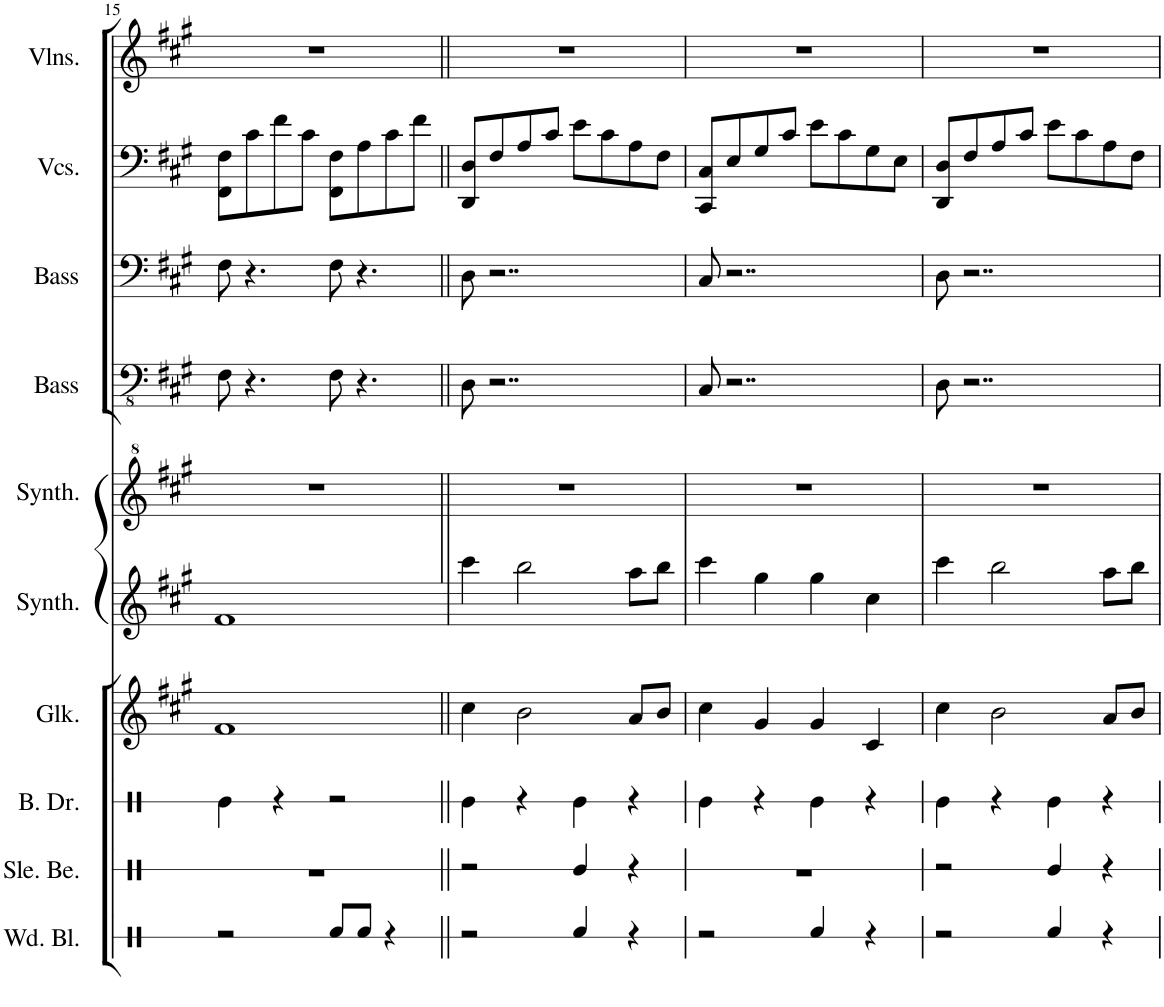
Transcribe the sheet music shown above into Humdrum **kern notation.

**kern	**kern	**kern	**kern	**kern	**kern	**kern	**kern	**kern	**kern
*part10	*part9	*part8	*part7	*part6	*part5	*part4	*part3	*part2	*part1
*staff10	*staff9	*staff8	*staff7	*staff6	*staff5	*staff4	*staff3	*staff2	*staff1
*I"Wood Blocks	*I"Sleigh Bells	*I"Bass Drum	*I"Glockenspiel	*I"Choir Synthesizer	*I"Crystal Synthesizer	*I"Acoustic Bass	*I"Acoustic Bass	*I"Violoncellos	*I"Violins
*I'Wd. Bl.	*I'Sle. Be.	*I'B. Dr.	*I'Glk.	*I'Synth.	*I'Synth.	*I'Bass	*I'Bass	*I'Vcs.	*I'Vlns.
!!LO:PB:g=z
*clefX	*clefX	*clefX	*clefG2	*clefG2	*clefG^2	*clefFv4	*clefF4	*clefF4	*clefG2
*	*	*	*Trd-14c-24	*	*	*	*	*	*
*k[]	*k[]	*k[]	*k[f#c#g#]	*k[f#c#g#]	*k[f#c#g#]	*k[f#c#g#]	*k[f#c#g#]	*k[f#c#g#]	*k[f#c#g#]
*M4/4	*M4/4	*M4/4	*M4/4	*M4/4	*M4/4	*M4/4	*M4/4	*M4/4	*M4/4
*met(c)	*met(c)	*met(c)	*met(c)	*met(c)	*met(c)	*met(c)	*met(c)	*met(c)	*met(c)
=15	=15	=15	=15	=15	=15	=15	=15	=15	=15
2r	1r	4Re\	1f#	1f#	1r	8FF#\	8F#\	8FF#\ 8F#\L	1r
.	.	.	.	.	.	4.r	4.r	8c#\	.
.	.	4r	.	.	.	.	.	8f#\	.
.	.	.	.	.	.	.	.	8c#\J	.
8Rf/L	.	2r	.	.	.	8FF#\	8F#\	8FF#\ 8F#\L	.
8Rf/J	.	.	.	.	.	4.r	4.r	8A\	.
4r	.	.	.	.	.	.	.	8c#\	.
.	.	.	.	.	.	.	.	8f#\J	.
=16||	=16||	=16||	=16||	=16||	=16||	=16||	=16||	=16||	=16||
2r	2r	4Re\	4cc#\	4ccc#\	1r	8DD\	8D\	8DD/ 8D/L	1r
.	.	.	.	.	.	2..r	2..r	8F#/	.
.	.	4r	2b\	2bb\	.	.	.	8A/	.
.	.	.	.	.	.	.	.	8c#/J	.
4Rf/	4Re/	4Re\	.	.	.	.	.	8e\L	.
.	.	.	.	.	.	.	.	8c#\	.
4r	4r	4r	8a/L	8aa\L	.	.	.	8A\	.
.	.	.	8b/J	8bb\J	.	.	.	8F#\J	.
=17	=17	=17	=17	=17	=17	=17	=17	=17	=17
2r	1r	4Re\	4cc#\	4ccc#\	1r	8CC#/	8C#/	8CC#/ 8C#/L	1r
.	.	.	.	.	.	2..r	2..r	8E/	.
.	.	4r	4g#/	4gg#\	.	.	.	8G#/	.
.	.	.	.	.	.	.	.	8c#/J	.
4Rf/	.	4Re\	4g#/	4gg#\	.	.	.	8e\L	.
.	.	.	.	.	.	.	.	8c#\	.
4r	.	4r	4c#/	4cc#\	.	.	.	8G#\	.
.	.	.	.	.	.	.	.	8E\J	.
=18	=18	=18	=18	=18	=18	=18	=18	=18	=18
2r	2r	4Re\	4cc#\	4ccc#\	1r	8DD\	8D\	8DD/ 8D/L	1r
.	.	.	.	.	.	2..r	2..r	8F#/	.
.	.	4r	2b\	2bb\	.	.	.	8A/	.
.	.	.	.	.	.	.	.	8c#/J	.
4Rf/	4Re/	4Re\	.	.	.	.	.	8e\L	.
.	.	.	.	.	.	.	.	8c#\	.
4r	4r	4r	8a/L	8aa\L	.	.	.	8A\	.
.	.	.	8b/J	8bb\J	.	.	.	8F#\J	.
=	=	=	=	=	=	=	=	=	=
*-	*-	*-	*-	*-	*-	*-	*-	*-	*-
